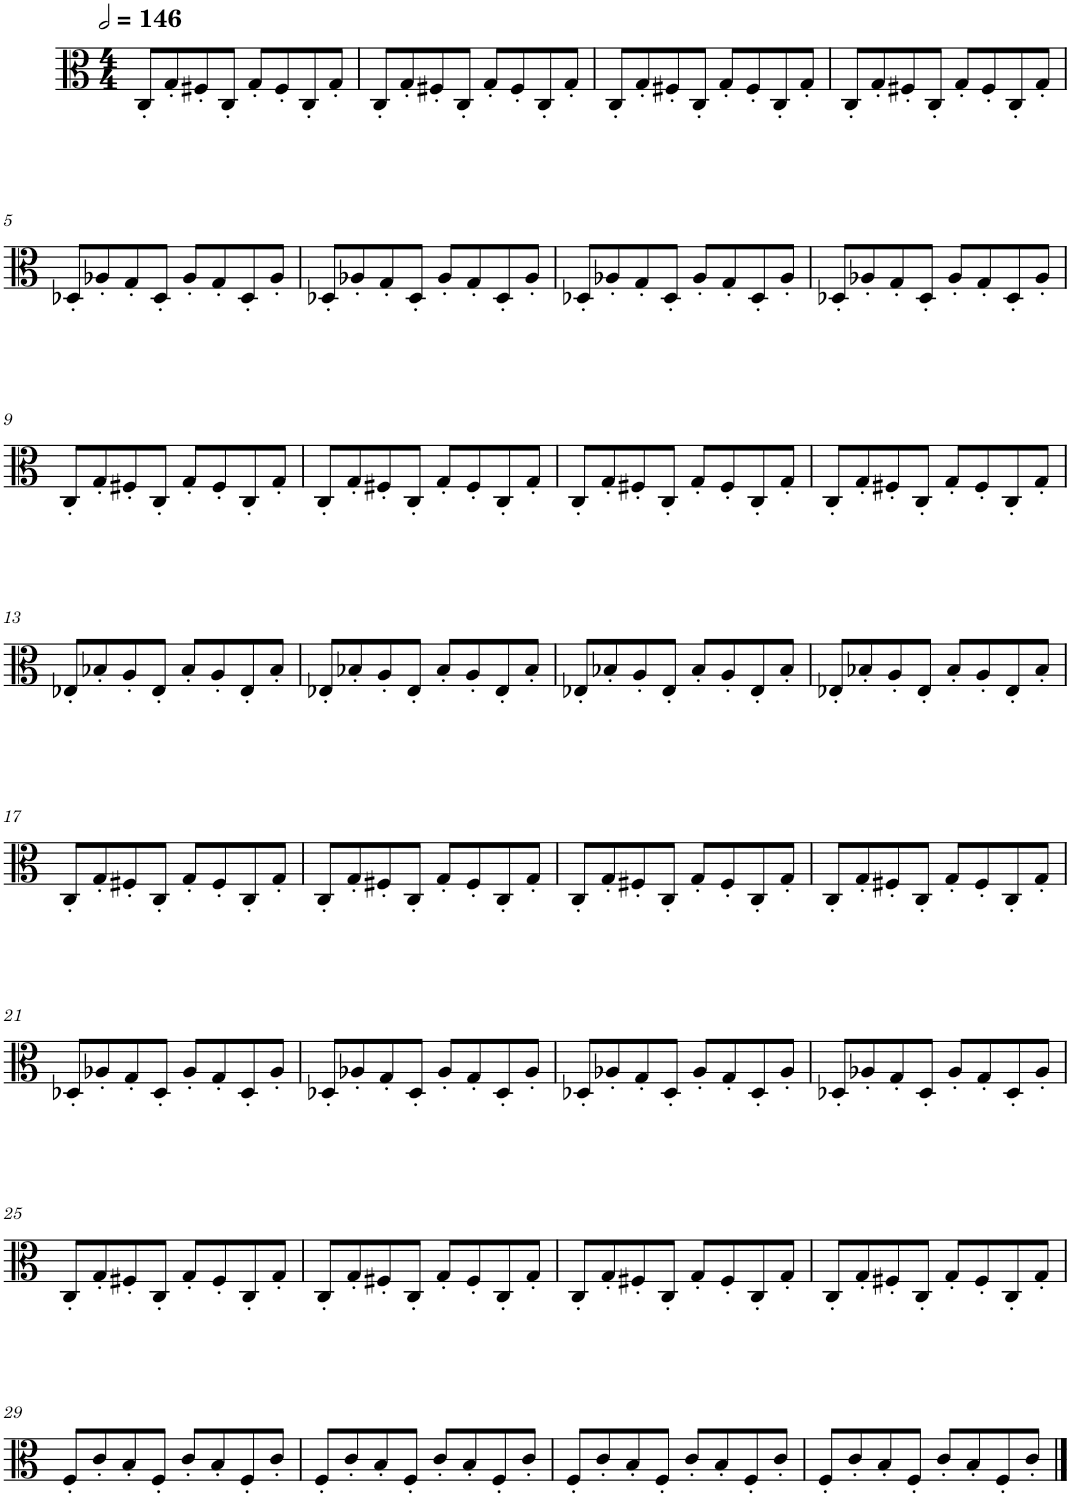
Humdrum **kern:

**kern
*part1
*staff1
*I"Viola
*I'Vla.
*clefC3
*k[]
*M4/4
*MM292
=1
8C'/L
8G'/
8F#X'/
8C'/J
8G'/L
8F#'/
8C'/
8G'/J
=2
8C'/L
8G'/
8F#X'/
8C'/J
8G'/L
8F#'/
8C'/
8G'/J
=3
8C'/L
8G'/
8F#X'/
8C'/J
8G'/L
8F#'/
8C'/
8G'/J
=4
8C'/L
8G'/
8F#X'/
8C'/J
8G'/L
8F#'/
8C'/
8G'/J
!!LO:LB:g=z
=5
8D-X'/L
8A-X'/
8G'/
8D-'/J
8A-'/L
8G'/
8D-'/
8A-'/J
=6
8D-X'/L
8A-X'/
8G'/
8D-'/J
8A-'/L
8G'/
8D-'/
8A-'/J
=7
8D-X'/L
8A-X'/
8G'/
8D-'/J
8A-'/L
8G'/
8D-'/
8A-'/J
=8
8D-X'/L
8A-X'/
8G'/
8D-'/J
8A-'/L
8G'/
8D-'/
8A-'/J
!!LO:LB:g=z
=9
8C'/L
8G'/
8F#X'/
8C'/J
8G'/L
8F#'/
8C'/
8G'/J
=10
8C'/L
8G'/
8F#X'/
8C'/J
8G'/L
8F#'/
8C'/
8G'/J
=11
8C'/L
8G'/
8F#X'/
8C'/J
8G'/L
8F#'/
8C'/
8G'/J
=12
8C'/L
8G'/
8F#X'/
8C'/J
8G'/L
8F#'/
8C'/
8G'/J
!!LO:LB:g=z
=13
8E-X'/L
8B-X'/
8A'/
8E-'/J
8B-'/L
8A'/
8E-'/
8B-'/J
=14
8E-X'/L
8B-X'/
8A'/
8E-'/J
8B-'/L
8A'/
8E-'/
8B-'/J
=15
8E-X'/L
8B-X'/
8A'/
8E-'/J
8B-'/L
8A'/
8E-'/
8B-'/J
=16
8E-X'/L
8B-X'/
8A'/
8E-'/J
8B-'/L
8A'/
8E-'/
8B-'/J
!!LO:LB:g=z
=17
8C'/L
8G'/
8F#X'/
8C'/J
8G'/L
8F#'/
8C'/
8G'/J
=18
8C'/L
8G'/
8F#X'/
8C'/J
8G'/L
8F#'/
8C'/
8G'/J
=19
8C'/L
8G'/
8F#X'/
8C'/J
8G'/L
8F#'/
8C'/
8G'/J
=20
8C'/L
8G'/
8F#X'/
8C'/J
8G'/L
8F#'/
8C'/
8G'/J
!!LO:LB:g=z
=21
8D-X'/L
8A-X'/
8G'/
8D-'/J
8A-'/L
8G'/
8D-'/
8A-'/J
=22
8D-X'/L
8A-X'/
8G'/
8D-'/J
8A-'/L
8G'/
8D-'/
8A-'/J
=23
8D-X'/L
8A-X'/
8G'/
8D-'/J
8A-'/L
8G'/
8D-'/
8A-'/J
=24
8D-X'/L
8A-X'/
8G'/
8D-'/J
8A-'/L
8G'/
8D-'/
8A-'/J
!!LO:LB:g=z
=25
8C'/L
8G'/
8F#X'/
8C'/J
8G'/L
8F#'/
8C'/
8G'/J
=26
8C'/L
8G'/
8F#X'/
8C'/J
8G'/L
8F#'/
8C'/
8G'/J
=27
8C'/L
8G'/
8F#X'/
8C'/J
8G'/L
8F#'/
8C'/
8G'/J
=28
8C'/L
8G'/
8F#X'/
8C'/J
8G'/L
8F#'/
8C'/
8G'/J
!!LO:LB:g=z
=29
8F'/L
8c'/
8B'/
8F'/J
8c'/L
8B'/
8F'/
8c'/J
=30
8F'/L
8c'/
8B'/
8F'/J
8c'/L
8B'/
8F'/
8c'/J
=31
8F'/L
8c'/
8B'/
8F'/J
8c'/L
8B'/
8F'/
8c'/J
=32
8F'/L
8c'/
8B'/
8F'/J
8c'/L
8B'/
8F'/
8c'/J
==
*-
